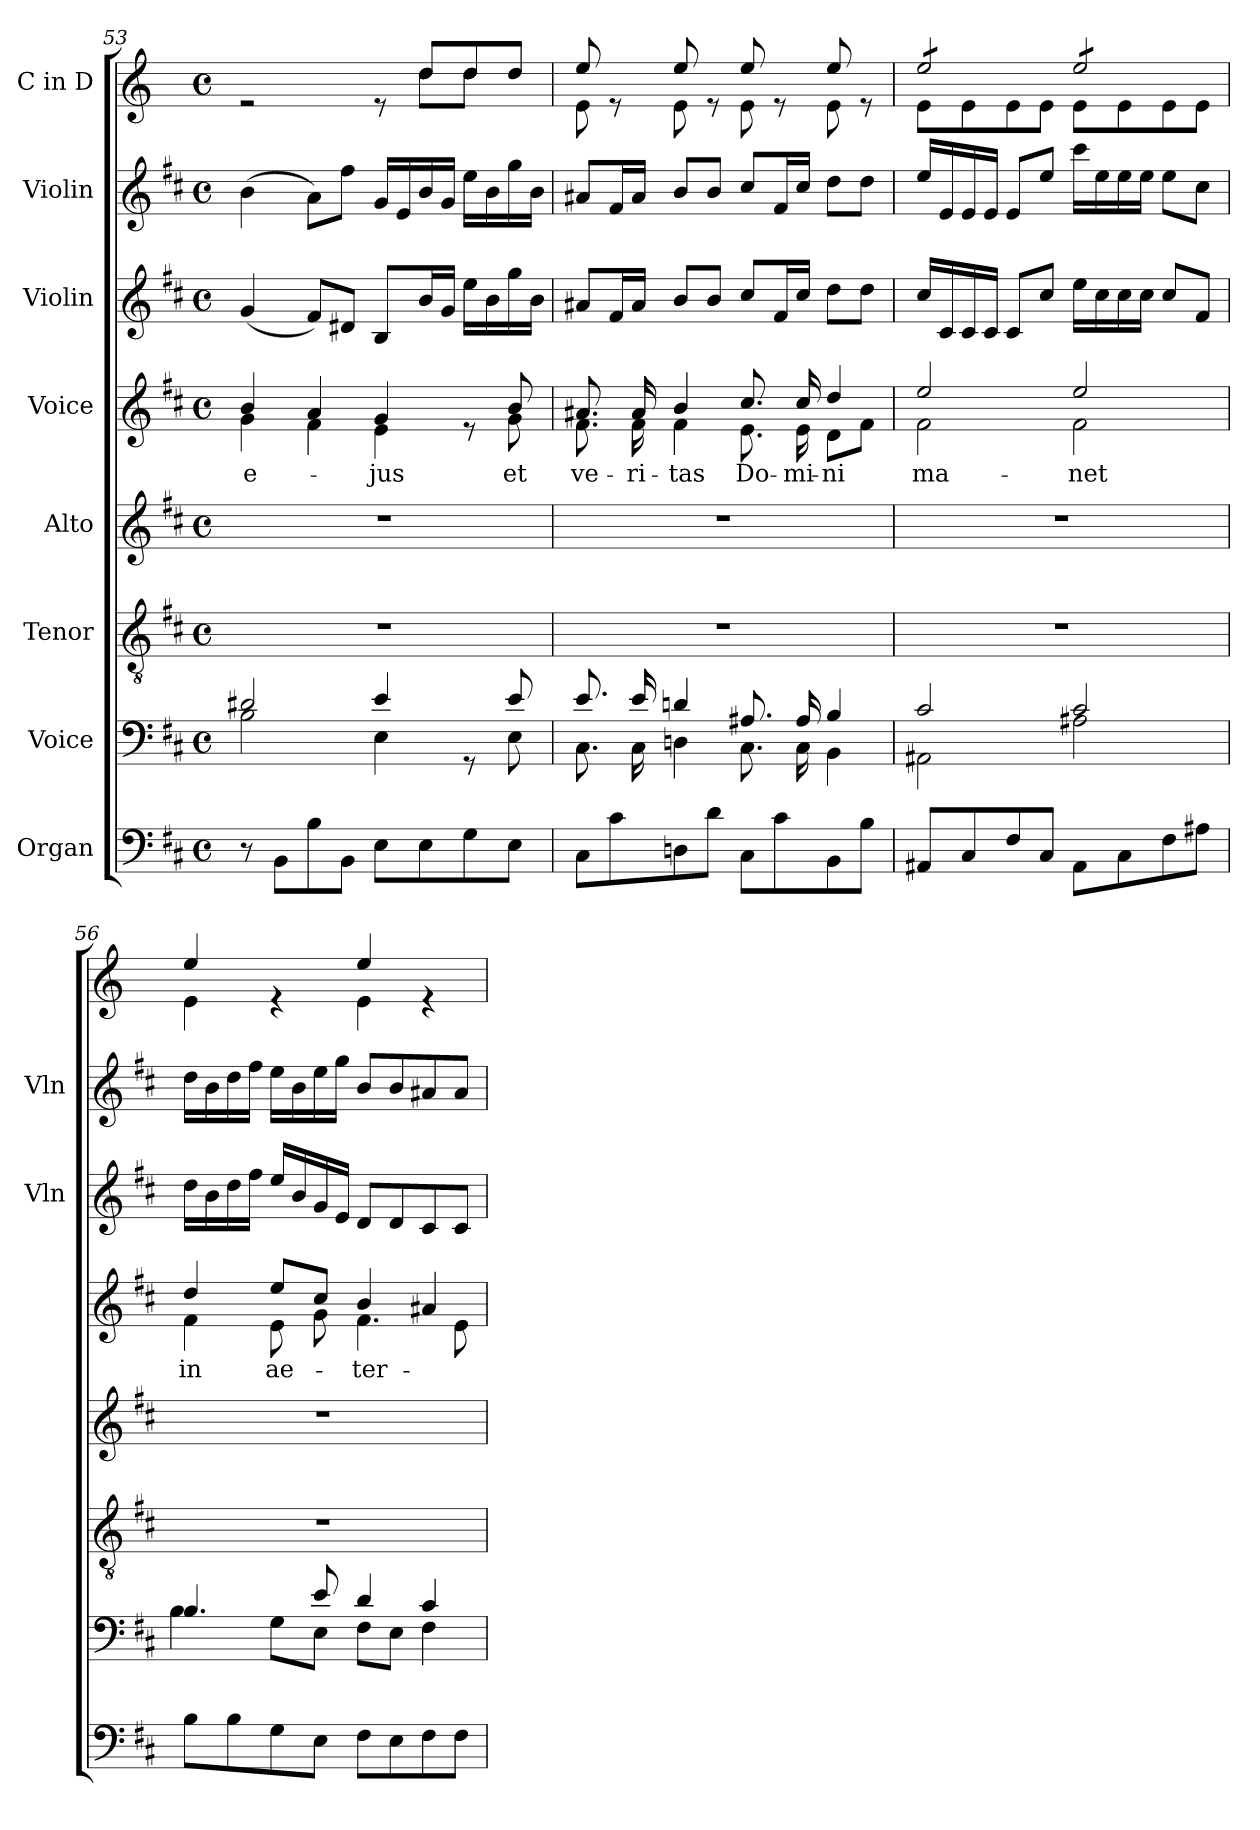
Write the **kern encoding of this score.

**kern	**kern	**kern	**kern	**kern	**text	**kern	**kern	**kern
*part8	*part7	*part6	*part5	*part4	*part4	*part3	*part2	*part1
*staff8	*staff7	*staff6	*staff5	*staff4	*staff4	*staff3	*staff2	*staff1
*I"Organ	*I"Voice	*I"Tenor	*I"Alto	*I"Voice	*	*I"Violin	*I"Violin	*I"C in D
*	*	*	*	*	*	*I'Vln	*I'Vln	*
!!LO:PB:g=z
*clefF4	*clefF4	*clefGv2	*clefG2	*clefG2	*	*clefG2	*clefG2	*clefG2
*	*	*	*	*	*	*	*	*ITrd-1c-2
*k[f#c#]	*k[f#c#]	*k[f#c#]	*k[f#c#]	*k[f#c#]	*	*k[f#c#]	*k[f#c#]	*k[f#c#]
*M4/4	*M4/4	*M4/4	*M4/4	*M4/4	*	*M4/4	*M4/4	*M4/4
*met(c)	*met(c)	*met(c)	*met(c)	*met(c)	*	*met(c)	*met(c)	*met(c)
=53	=53	=53	=53	=53	=53	=53	=53	=53
*	*^	*	*	*	*	*	*	*
!	!	!	!	!	!	!LO:LY:b	!	!	!
*	*	*	*	*	*^	*	*	*	*^
8r	2d#X/	2B\	1r	1r	4b/	4g\	e-	(4g/	(4b\	2re	8ryy
*	*	*	*	*	*	*	*	*	*	*v	*v
8BB\L	.	.	.	.	.	.	.	.	.	.
8B\	.	.	.	.	4a/	4f#\	.	8f#/L)	8a\L)	.
8BB\J	.	.	.	.	.	.	.	8d#X/J	8ff#\J	.
!	!	!	!	!	!	!	!LO:LY:b	!	!	!
8E\L	4e/	4E\	.	.	4g/	4e\	-jus	8B/L	16g/LL	8re
.	.	.	.	.	.	.	.	.	16e/	.
*	*	*	*	*	*	*	*	*	*	*^
8E\	.	.	.	.	.	.	.	16b/L	16b/	8ee/L	8ee\L
.	.	.	.	.	.	.	.	16g/JJ	16g/JJ	.	.
8G\	8rGG	8ryy	.	.	8re	8ryy	.	16ee\LL	16ee\LL	8ee/	8ee\J
.	.	.	.	.	.	.	.	16b\	16b\	.	.
!	!	!	!	!	!	!	!LO:LY:b	!	!	!	!
8E\J	8e/	8E\	.	.	8b/	8g\	et	16gg\	16gg\	8ee/J	8ryy
.	.	.	.	.	.	.	.	16b\JJ	16b\JJ	.	.
=54	=54	=54	=54	=54	=54	=54	=54	=54	=54	=54	=54
!	!	!	!	!	!	!	!LO:LY:b	!	!	!	!
8C#\L	8.e/	8.C#\	1r	1r	8.a#X/	8.f#\	ve-	8a#X/L	8a#X/L	8ff#/	8f#\
8c#\	.	.	.	.	.	.	.	16f#/L	16f#/L	8re	8ryy
!	!	!	!	!	!	!	!LO:LY:b	!	!	!	!
.	16e/	16C#\	.	.	16a#/	16f#\	-ri-	16a#/JJ	16a#/JJ	.	.
!	!	!	!	!	!	!	!LO:LY:b	!	!	!	!
8Dn\	4dn/	4Dn\	.	.	4b/	4f#\	-tas	8b/L	8b/L	8ff#/	8f#\
8d\J	.	.	.	.	.	.	.	8b/J	8b/J	8re	8ryy
!	!	!	!	!	!	!	!LO:LY:b	!	!	!	!
8C#\L	8.A#X/	8.C#\	.	.	8.cc#/	8.e\	Do-	8cc#/L	8cc#/L	8ff#/	8f#\
8c#\	.	.	.	.	.	.	.	16f#/L	16f#/L	8re	8ryy
!	!	!	!	!	!	!	!LO:LY:b	!	!	!	!
.	16A#/	16C#\	.	.	16cc#/	16e\	-mi-	16cc#/JJ	16cc#/JJ	.	.
!	!	!	!	!	!	!	!LO:LY:b	!	!	!	!
8BB\	4B/	4BB\	.	.	4dd/	8d\L	-ni	8dd\L	8dd\L	8ff#/	8f#\
8B\J	.	.	.	.	.	8f#\J	.	8dd\J	8dd\J	8re	8ryy
=55	=55	=55	=55	=55	=55	=55	=55	=55	=55	=55	=55
!	!	!	!	!	!	!	!LO:LY:b	!	!	!	!
*	*	*	*	*	*	*	*	*	*	*tremolo	*
8AA#X/L	2c#/	2AA#X\	1r	1r	2ee/	2f#\	ma-	16cc#/LL	16ee/LL	8ff#/L	8f#\L
.	.	.	.	.	.	.	.	16c#/	16e/	.	.
8C#/	.	.	.	.	.	.	.	16c#/	16e/	8ff#/	8f#\
.	.	.	.	.	.	.	.	16c#/JJ	16e/JJ	.	.
8F#/	.	.	.	.	.	.	.	8c#/L	8e/L	8ff#/	8f#\
8C#/J	.	.	.	.	.	.	.	8cc#/J	8ee/J	8ff#/J	8f#\J
!	!	!	!	!	!	!	!LO:LY:b	!	!	!	!
8AA#\L	2c#/	2A#X\	.	.	2ee/	2f#\	-net	16ee\LL	16ccc#\LL	8ff#/L	8f#\L
.	.	.	.	.	.	.	.	16cc#\	16ee\	.	.
8C#\	.	.	.	.	.	.	.	16cc#\	16ee\	8ff#/	8f#\
.	.	.	.	.	.	.	.	16cc#\JJ	16ee\JJ	.	.
8F#\	.	.	.	.	.	.	.	8cc#/L	8ee\L	8ff#/	8f#\
8A#X\J	.	.	.	.	.	.	.	8f#/J	8cc#\J	8ff#/J	8f#\J
*	*	*	*	*	*	*	*	*	*	*Xtremolo	*
!!LO:LB:g=z	!!
=56	=56	=56	=56	=56	=56	=56	=56	=56	=56	=56	=56
!	!	!	!	!	!	!	!LO:LY:b	!	!	!	!
8B\L	4.B/	4B\	1r	1r	4dd/	4f#\	in	16dd\LL	16dd\LL	4ff#/	4f#\
.	.	.	.	.	.	.	.	16b\	16b\	.	.
8B\	.	.	.	.	.	.	.	16dd\	16dd\	.	.
.	.	.	.	.	.	.	.	16ff#\JJ	16ff#\JJ	.	.
!	!	!	!	!	!	!	!LO:LY:b	!	!	!	!
8G\	.	8G\L	.	.	8ee/L	8e\	ae-	16ee/LL	16ee\LL	4re	4ryy
.	.	.	.	.	.	.	.	16b/	16b\	.	.
8E\J	8e/	8E\J	.	.	8cc#/J	8g\	.	16g/	16ee\	.	.
.	.	.	.	.	.	.	.	16e/JJ	16gg\JJ	.	.
!	!	!	!	!	!	!	!LO:LY:b	!	!	!	!
8F#\L	4d/	8F#\L	.	.	4b/	4.f#\	-ter-	8d/L	8b/L	4ff#/	4f#\
8E\	.	8E\J	.	.	.	.	.	8d/	8b/	.	.
8F#\	4c#/	4F#\	.	.	4a#X/	.	.	8c#/	8a#X/	4re	4ryy
8F#\J	.	.	.	.	.	8e\	.	8c#/J	8a#/J	.	.
*	*v	*v	*	*	*v	*v	*	*	*	*v	*v
=	=	=	=	=	=	=	=	=
*-	*-	*-	*-	*-	*-	*-	*-	*-
